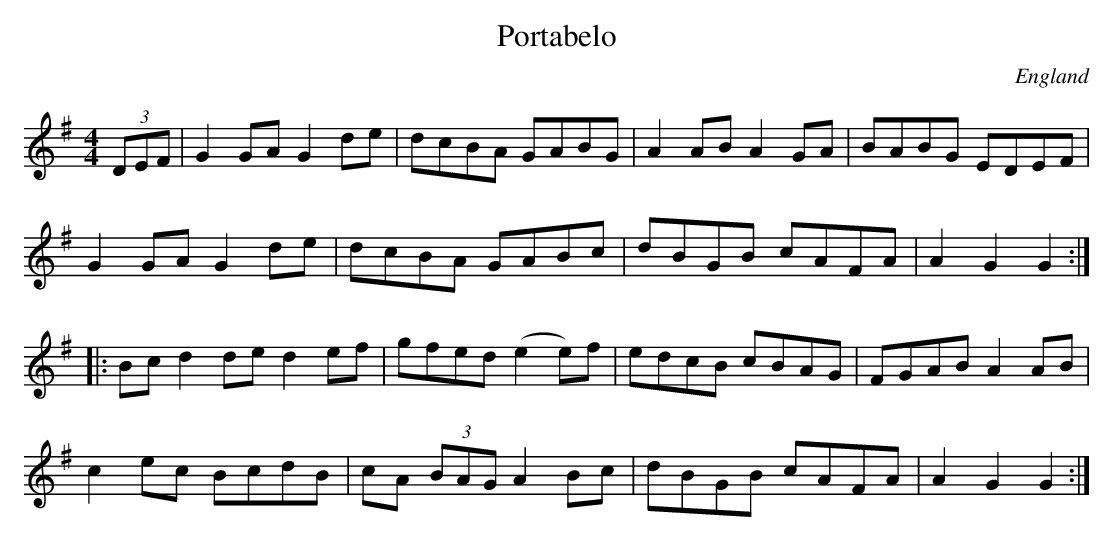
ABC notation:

X:1
T:Portabelo
M:4/4
O:England
K:G
(3DEF|\
G2GA G2de | dcBA GABG | A2AB A2GA | BABG EDEF |
G2GA G2de | dcBA GABc | dBGB cAFA | A2G2 G2  :|
|:Bc\
d2de d2ef | gfed     (e2e)f | edcB cBAG | FGAB A2AB |
c2ec BcdB | cA (3BAG A2Bc   | dBGB cAFA | A2G2 G2  :|
